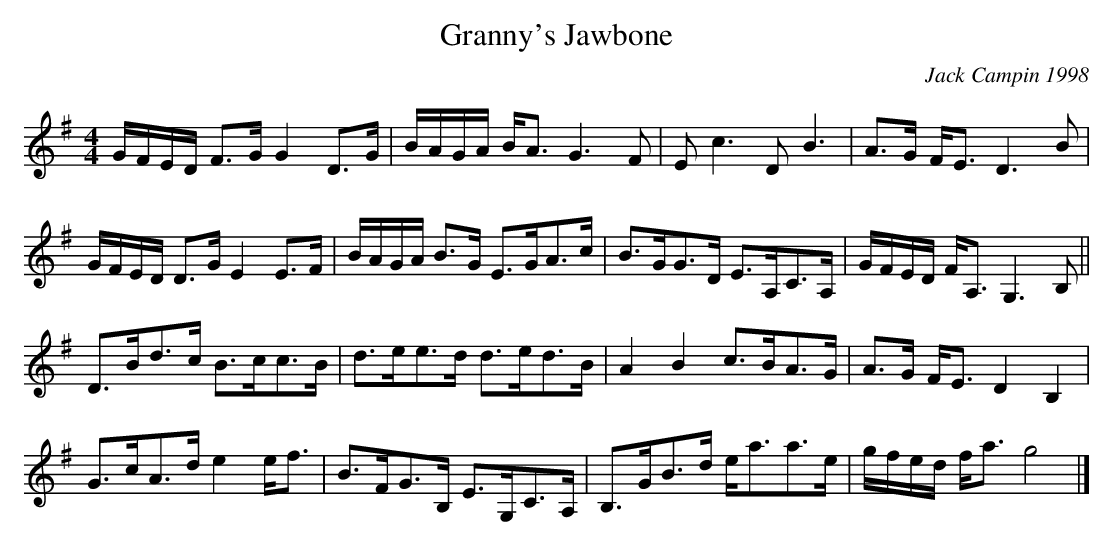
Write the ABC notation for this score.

X:1
T:Granny's Jawbone
C:Jack Campin 1998
M:4/4
L:1/8
K:G
G/F/E/D/ F>G G2 D>G|B/A/G/A/ B<A G3F     |Ec3     DB3     |A>G      F<E  D3B   |
G/F/E/D/ D>G E2 E>F|B/A/G/A/ B>G E>GA>c  |B>GG>D  E>A,C>A,|G/F/E/D/ F<A, G,3B,||
D>Bd>c       B>cc>B|d>ee>d       d>ed>B  |A2 B2   c>BA>G  |A>G      F<E  D2B,2 |
G>cA>d       e2 e<f|B>FG>B,      E>G,C>A,|B,>GB>d e<aa>e  |g/f/e/d/ f<a  g4   |]
